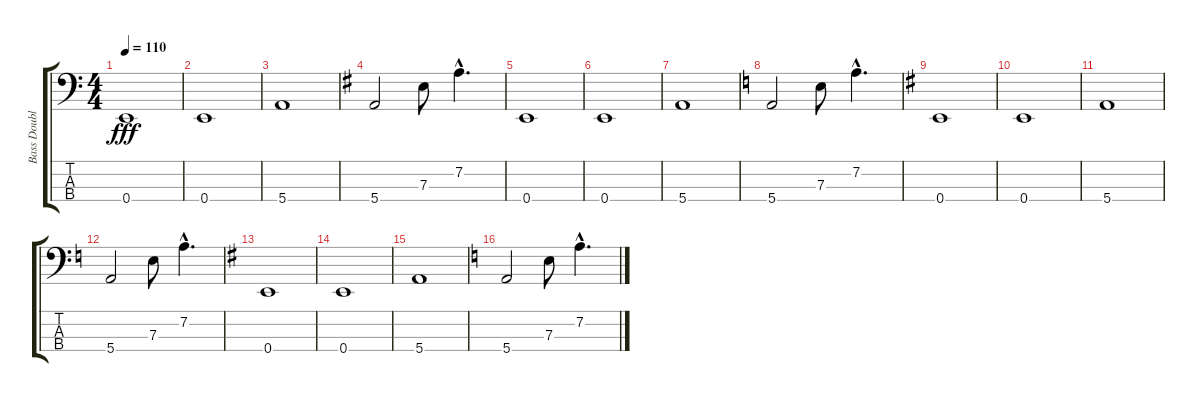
\track ("Bass Double" "Bass Doubl") {instrument fretlessbass}
\staff {score tabs}
\tuning (G2 D2 A1 E1) {hide}
\ts (4 4)
\tempo 110
\clef f4
\ks c
0.4.1{dy fff} |
0.4.1 |
5.4.1 |
\ks eminor
5.4.2 7.3.8 7.2{hac}.4{d} |
0.4.1 |
0.4.1 |
5.4.1 |
\ks c
5.4.2 7.3.8 7.2{hac}.4{d} |
\ks eminor
0.4.1 |
0.4.1 |
5.4.1 |
\ks c
5.4.2 7.3.8 7.2{hac}.4{d} |
\ks eminor
0.4.1 |
0.4.1 |
5.4.1 |
\ks c
5.4.2 7.3.8 7.2{hac}.4{d}
